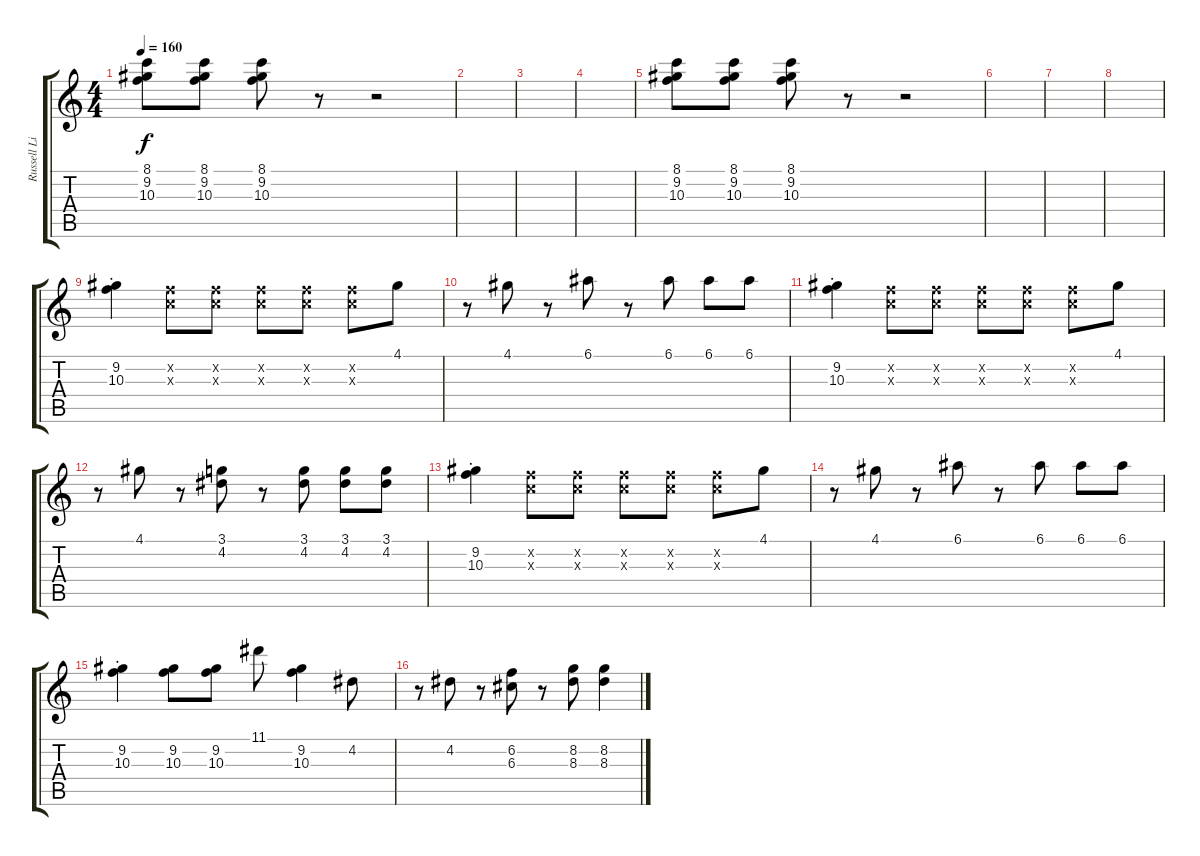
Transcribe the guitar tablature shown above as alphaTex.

\track ("Russell Lissack" "Russell Li") {instrument overdrivenguitar}
\staff {score tabs}
\tuning (E4 B3 G3 D3 A2 E2) {hide}
\ts (4 4)
\tempo 160
\clef g2
\ks c
(8.1 9.2 10.3).8{dy f} (8.1 9.2 10.3).8 (8.1 9.2 10.3).8 r.8 r.2 |
|
|
|
(8.1 9.2 10.3).8 (8.1 9.2 10.3).8 (8.1 9.2 10.3).8 r.8 r.2 |
|
|
|
(9.2{st} 10.3{st}).4 (6.2{x} 5.3{x}).8 (6.2{x} 5.3{x}).8 (6.2{x} 5.3{x}).8 (6.2{x} 5.3{x}).8 (6.2{x} 5.3{x}).8 4.1.8 |
r.8 4.1.8 r.8 6.1.8 r.8 6.1.8 6.1.8 6.1.8 |
(9.2{st} 10.3{st}).4 (6.2{x} 5.3{x}).8 (6.2{x} 5.3{x}).8 (6.2{x} 5.3{x}).8 (6.2{x} 5.3{x}).8 (6.2{x} 5.3{x}).8 4.1.8 |
r.8 4.1.8 r.8 (3.1 4.2).8 r.8 (3.1 4.2).8 (3.1 4.2).8 (3.1 4.2).8 |
(9.2{st} 10.3{st}).4 (6.2{x} 5.3{x}).8 (6.2{x} 5.3{x}).8 (6.2{x} 5.3{x}).8 (6.2{x} 5.3{x}).8 (6.2{x} 5.3{x}).8 4.1.8 |
r.8 4.1.8 r.8 6.1.8 r.8 6.1.8 6.1.8 6.1.8 |
(9.2{st} 10.3{st}).4 (9.2 10.3).8 (9.2 10.3).8 11.1.8 (9.2 10.3).4 4.2.8 |
r.8 4.2.8 r.8 (6.2 6.3).8 r.8 (8.2 8.3).8 (8.2 8.3).4
